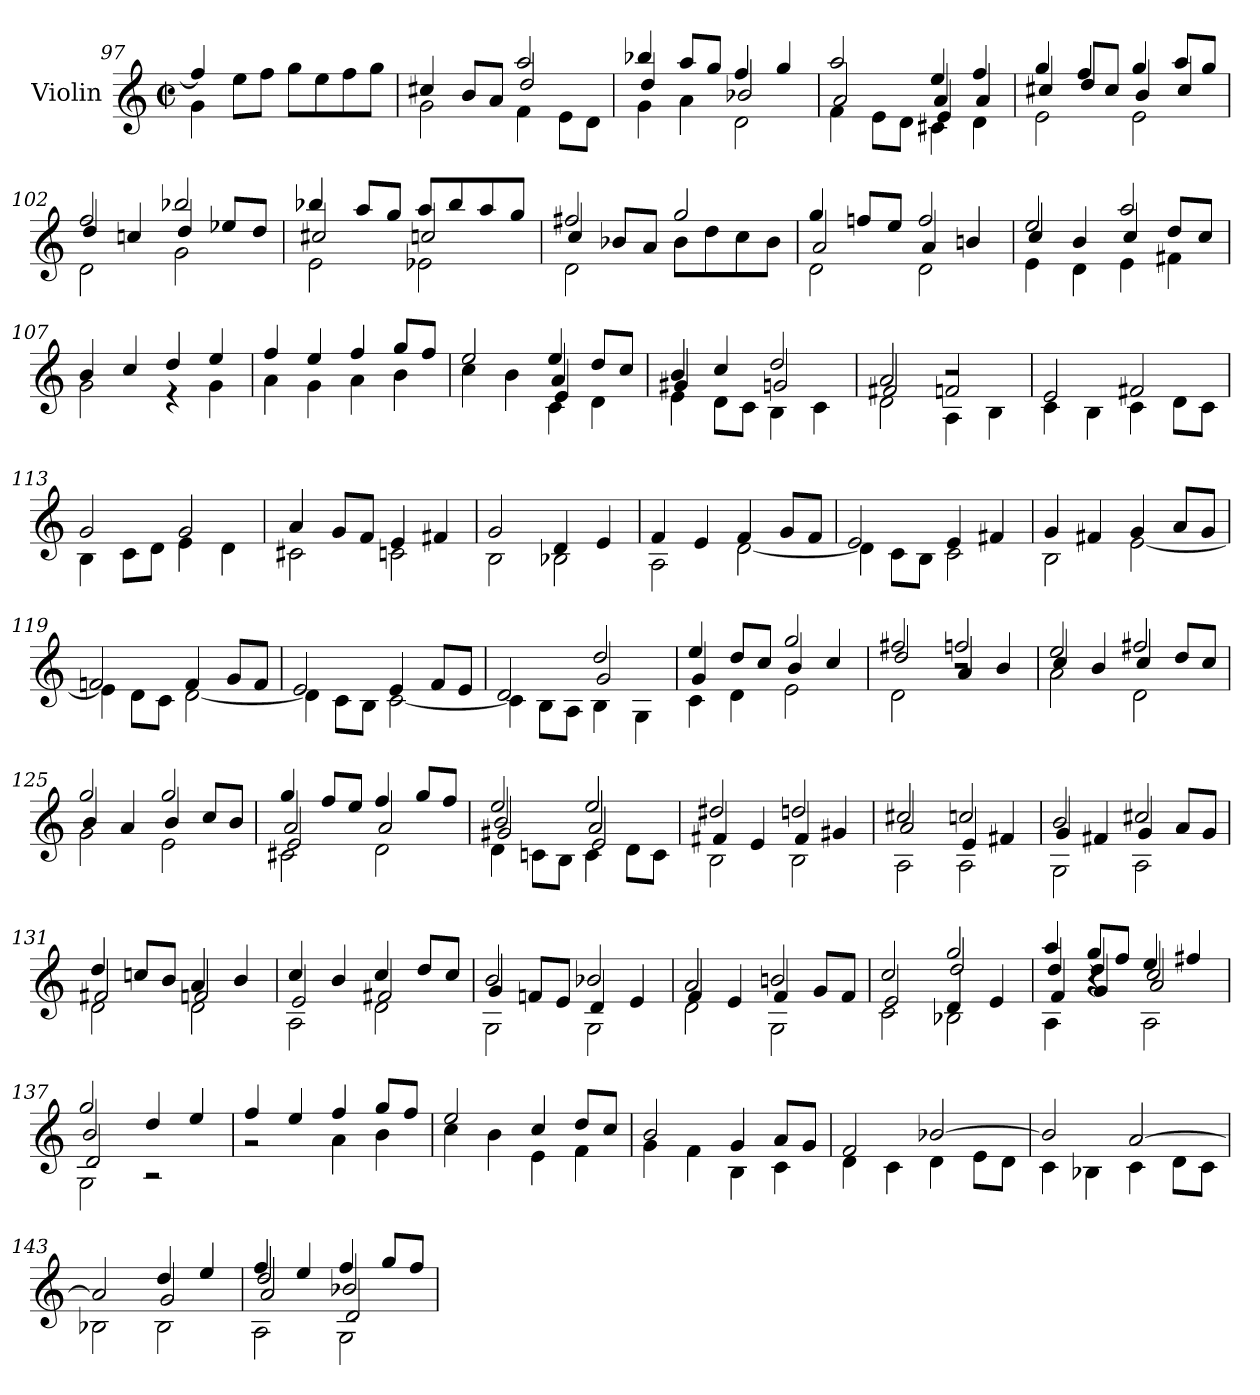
**kern
*part1
*staff1
*I"Violin
*I'Vln.
*clefG2
*k[]
*M2/2
*met(c|)
=97
*^
4ff/]	4g\
8ee\L	4ryy
8ff\J	.
8gg\L	2ryy
8ee\	.
8ff\	.
8gg\J	.
=98	=98
*	*^
4cc#X/	2g\	2ryy
8b/L	.	.
8a/J	.	.
2aa/	4f\	2dd/
.	8e\L	.
.	8d\J	.
=99	=99	=99
4bb-X/	4g\	4dd/
8aa/L	4a\	4ryy
8gg/J	.	.
4ff/	2d\	2b-X/
4gg/	.	.
=100	=100	=100
*	*	*^
2aa/	4f\	2a/	2ryy
.	8e\L	.	.
.	8d\J	.	.
4ee/	4c#X\	4a/	4e/
4ff/	4d\	4a/	4ryy
*	*	*v	*v
=101	=101	=101
4gg/	2e\	4cc#X/
4ff/	.	8dd/L
.	.	8cc#/J
4gg/	2e\	4b/
8aa/L	.	4cc#/
8gg/J	.	.
=102	=102	=102
2ff/	2d\	4dd/
.	.	4ccn/
2bb-X/	2g\	4dd/
.	.	8ee-X/L
.	.	8dd/J
=103	=103	=103
4bb-X/	2e\	2cc#X/
8aa/L	.	.
8gg/J	.	.
8aa/L	2e-X\	2ccn/
8bb-/	.	.
8aa/	.	.
8gg/J	.	.
=104	=104	=104
2ff#X/	2d\	4cc/
.	.	8b-X/L
.	.	8a/J
2gg/	8b-\L	2ryy
.	8dd\	.
.	8cc\	.
.	8b-\J	.
=105	=105	=105
4gg/	2d\	2a/
8ffn/L	.	.
8ee/J	.	.
2ff/	2d\	4a/
.	.	4bn/
=106	=106	=106
2ee/	4e\	4cc/
.	4d\	4b/
2aa/	4e\	4cc/
.	4f#X\	8dd/L
.	.	8cc/J
*	*v	*v
=107	=107
4b/	2g\
4cc/	.
4dd/	4r
4ee/	4g\
=108	=108
4ff/	4a\
4ee/	4g\
4ff/	4a\
8gg/L	4b\
8ff/J	.
=109	=109
*^	*^
2ee/	4cc\	2ryy	2ryy
.	4b\	.	.
4ee/	4c\	4a/	4e/
8dd/L	4d\	4ryy	4ryy
8cc/J	.	.	.
*	*	*v	*v
=110	=110	=110
4b/	4e\	4g#X/
4cc/	8d\L	4ryy
.	8c\J	.
2dd/	4B\	2gn/
.	4c\	.
=111	=111	=111
2a/	2d\	2f#X/
2r	4A\	2fn/
.	4B\	.
*	*v	*v
=112	=112
2e/	4c\
.	4B\
2f#X/	4c\
.	8d\L
.	8c\J
=113	=113
2g/	4B\
.	8c\L
.	8d\J
2g/	4e\
.	4d\
=114	=114
4a/	2c#X\
8g/L	.
8f/J	.
4e/	2cn\
4f#X/	.
=115	=115
2g/	2B\
4d/	2B-X\
4e/	.
=116	=116
4f/	2A\
4e/	.
4f/	[2d\
8g/L	.
8f/J	.
=117	=117
2e/	4d\]
.	8c\L
.	8B\J
4e/	2c\
4f#X/	.
=118	=118
4g/	2B\
4f#X/	.
4g/	[2e\
8a/L	.
8g/J	.
=119	=119
2fn/	4e\]
.	8d\L
.	8c\J
4f/	[2d\
8g/L	.
8f/J	.
=120	=120
2e/	4d\]
.	8c\L
.	8B\J
4e/	[2c\
8f/L	.
8e/J	.
=121	=121
*	*^
2d/	4c\]	2ryy
.	8B\L	.
.	8A\J	.
2dd/	4B\	2g/
.	4G\	.
=122	=122	=122
4ee/	4c\	4g/
8dd/L	4d\	4ryy
8cc/J	.	.
2gg/	2e\	4b/
.	.	4cc/
=123	=123	=123
2ff#X/	2d\	2dd/
2ffn/	2r	4a/
.	.	4b/
=124	=124	=124
2ee/	2a\	4cc/
.	.	4b/
2ff#X/	2d\	4cc/
.	.	8dd/L
.	.	8cc/J
=125	=125	=125
2gg/	2g\	4b/
.	.	4a/
2gg/	2e\	4b/
.	.	8cc/L
.	.	8b/J
=126	=126	=126
*	*	*^
4gg/	2c#X\	2a/	2e/
8ff/L	.	.	.
8ee/J	.	.	.
4ff/	2d\	2a/	2ryy
8gg/L	.	.	.
8ff/J	.	.	.
=127	=127	=127	=127
2ee/	4d\	2b/	2g#X/
.	8cn\L	.	.
.	8B\J	.	.
2ee/	4c\	2a/	2e/
.	8d\L	.	.
.	8c\J	.	.
*	*	*v	*v
=128	=128	=128
2dd#X/	2B\	4f#X/
.	.	4e/
2ddn/	2B\	4f#/
.	.	4g#X/
=129	=129	=129
2cc#X/	2A\	2a/
2ccn/	2A\	4e/
.	.	4f#X/
=130	=130	=130
2b/	2G\	4g/
.	.	4f#X/
2cc#X/	2A\	4g/
.	.	8a/L
.	.	8g/J
=131	=131	=131
4dd/	2d\	2f#X/
8ccn/L	.	.
8b/J	.	.
4a/	2d\	2fn/
4b/	.	.
=132	=132	=132
4cc/	2A\	2e/
4b/	.	.
4cc/	2d\	2f#X/
8dd/L	.	.
8cc/J	.	.
=133	=133	=133
2b/	2G\	4g/
.	.	8fn/L
.	.	8e/J
2b-X/	2G\	4d/
.	.	4e/
=134	=134	=134
2a/	2d\	4f/
.	.	4e/
2bn/	2G\	4f/
.	.	8g/L
.	.	8f/J
=135	=135	=135
*	*	*^
2cc/	2c\	2e/	2ryy
2gg/	2B-X\	4d/	2dd/
.	.	4e/	.
=136	=136	=136	=136
4aa/	4A\	4dd/	4f/
8gg/L	4r	4dd/	4g/
8ff/J	.	.	.
4ee/	2A\	2cc/	2a/
4ff#X/	.	.	.
=137	=137	=137	=137
2gg/	2G\	2b/	2d/
4dd/	2r	2ryy	2ryy
4ee/	.	.	.
*	*v	*v	*v
=138	=138
4ff/	2r
4ee/	.
4ff/	4a\
8gg/L	4b\
8ff/J	.
=139	=139
2ee/	4cc\
.	4b\
4cc/	4e\
8dd/L	4f\
8cc/J	.
=140	=140
2b/	4g\
.	4f\
4g/	4B\
8a/L	4c\
8g/J	.
=141	=141
2f/	4d\
.	4c\
[2b-X/	4d\
.	8e\L
.	8d\J
=142	=142
2b-/]	4c\
.	4B-X\
[2a/	4c\
.	8d\L
.	8c\J
=143	=143
*	*^
2a/]	2B-X\	2ryy
4dd/	2B-\	2g/
4ee/	.	.
=144	=144	=144
*	*	*^
4ff/	2A\	2dd/	2a/
4ee/	.	.	.
4ff/	2G\	2b-X/	2d/
8gg/L	.	.	.
8ff/J	.	.	.
*v	*v	*v	*v
=
*-
